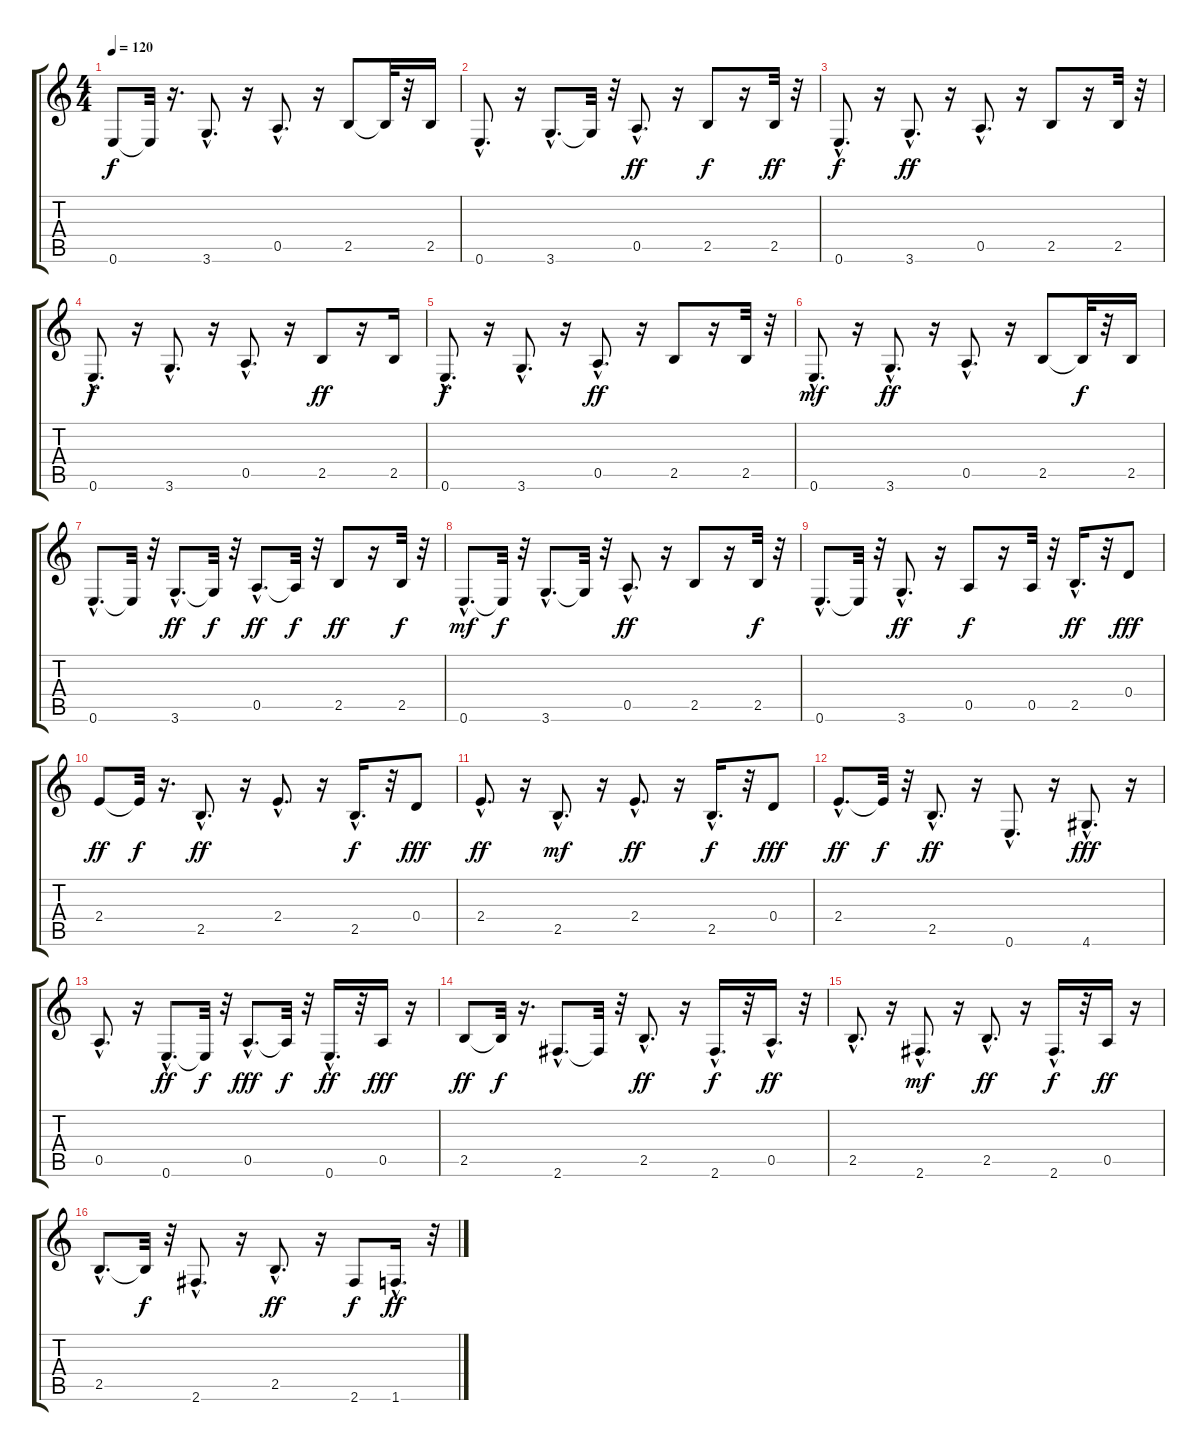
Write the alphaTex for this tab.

\track "" {instrument electricbassfinger}
\staff {score tabs}
\tuning (E4 B3 G3 D3 A2 E2) {hide}
\ts (4 4)
\tempo 120
\clef g2
\ks c
0.6.8{dy f} 0.6{t}.32 r.16{d} 3.6{hac}.8{d} r.16 0.5{hac}.8{d} r.16 2.5.8 2.5{t}.32 r.32 2.5.16 |
0.6{hac}.8{d} r.16 3.6{hac}.8{d} 3.6{t}.32 r.32 0.5{hac}.8{d dy ff} r.16 2.5.8{dy f} r.16 2.5.32{dy ff} r.32 |
0.6{hac}.8{d dy f} r.16 3.6{hac}.8{d dy ff} r.16 0.5{hac}.8{d} r.16 2.5.8 r.16 2.5.32 r.32 |
0.6{hac}.8{d dy f} r.16 3.6{hac}.8{d} r.16 0.5{hac}.8{d} r.16 2.5.8{dy ff} r.16 2.5.16 |
0.6{hac}.8{d dy f} r.16 3.6{hac}.8{d} r.16 0.5{hac}.8{d dy ff} r.16 2.5.8 r.16 2.5.32 r.32 |
0.6{hac}.8{d dy mf} r.16 3.6{hac}.8{d dy ff} r.16 0.5{hac}.8{d} r.16 2.5.8 2.5{t}.32{dy f} r.32 2.5.16 |
0.6{hac}.8{d} 0.6{t}.32 r.32 3.6{hac}.8{d dy ff} 3.6{t}.32{dy f} r.32 0.5{hac}.8{d dy ff} 0.5{t}.32{dy f} r.32 2.5.8{dy ff} r.16 2.5.32{dy f} r.32 |
0.6{hac}.8{d dy mf} 0.6{t}.32{dy f} r.32 3.6{hac}.8{d} 3.6{t}.32 r.32 0.5{hac}.8{d dy ff} r.16 2.5.8 r.16 2.5.32{dy f} r.32 |
0.6{hac}.8{d} 0.6{t}.32 r.32 3.6{hac}.8{d dy ff} r.16 0.5.8{dy f} r.16 0.5.32 r.32 2.5{hac}.16{d dy ff} r.32 0.4.8{dy fff} |
2.4.8{dy ff} 2.4{t}.32{dy f} r.16{d} 2.5{hac}.8{d dy ff} r.16 2.4{hac}.8{d} r.16 2.5{hac}.16{d dy f} r.32 0.4.8{dy fff} |
2.4{hac}.8{d dy ff} r.16 2.5{hac}.8{d dy mf} r.16 2.4{hac}.8{d dy ff} r.16 2.5{hac}.16{d dy f} r.32 0.4.8{dy fff} |
2.4{hac}.8{d dy ff} 2.4{t}.32{dy f} r.32 2.5{hac}.8{d dy ff} r.16 0.6{hac}.8{d} r.16 4.6{hac}.8{d dy fff} r.16 |
0.5{hac}.8{d} r.16 0.6{hac}.8{d dy ff} 0.6{t}.32{dy f} r.32 0.5{hac}.8{d dy fff} 0.5{t}.32{dy f} r.32 0.6{hac}.16{d dy ff} r.32 0.5.16{dy fff} r.16 |
2.5.8{dy ff} 2.5{t}.32{dy f} r.16{d} 2.6{hac}.8{d} 2.6{t}.32 r.32 2.5{hac}.8{d dy ff} r.16 2.6{hac}.16{d dy f} r.32 0.5{hac}.16{d dy ff} r.32 |
2.5{hac}.8{d} r.16 2.6{hac}.8{d dy mf} r.16 2.5{hac}.8{d dy ff} r.16 2.6{hac}.16{d dy f} r.32 0.5.16{dy ff} r.16 |
2.5{hac}.8{d} 2.5{t}.32{dy f} r.32 2.6{hac}.8{d} r.16 2.5{hac}.8{d dy ff} r.16 2.6.8{dy f} 1.6{hac}.16{d dy ff} r.32
